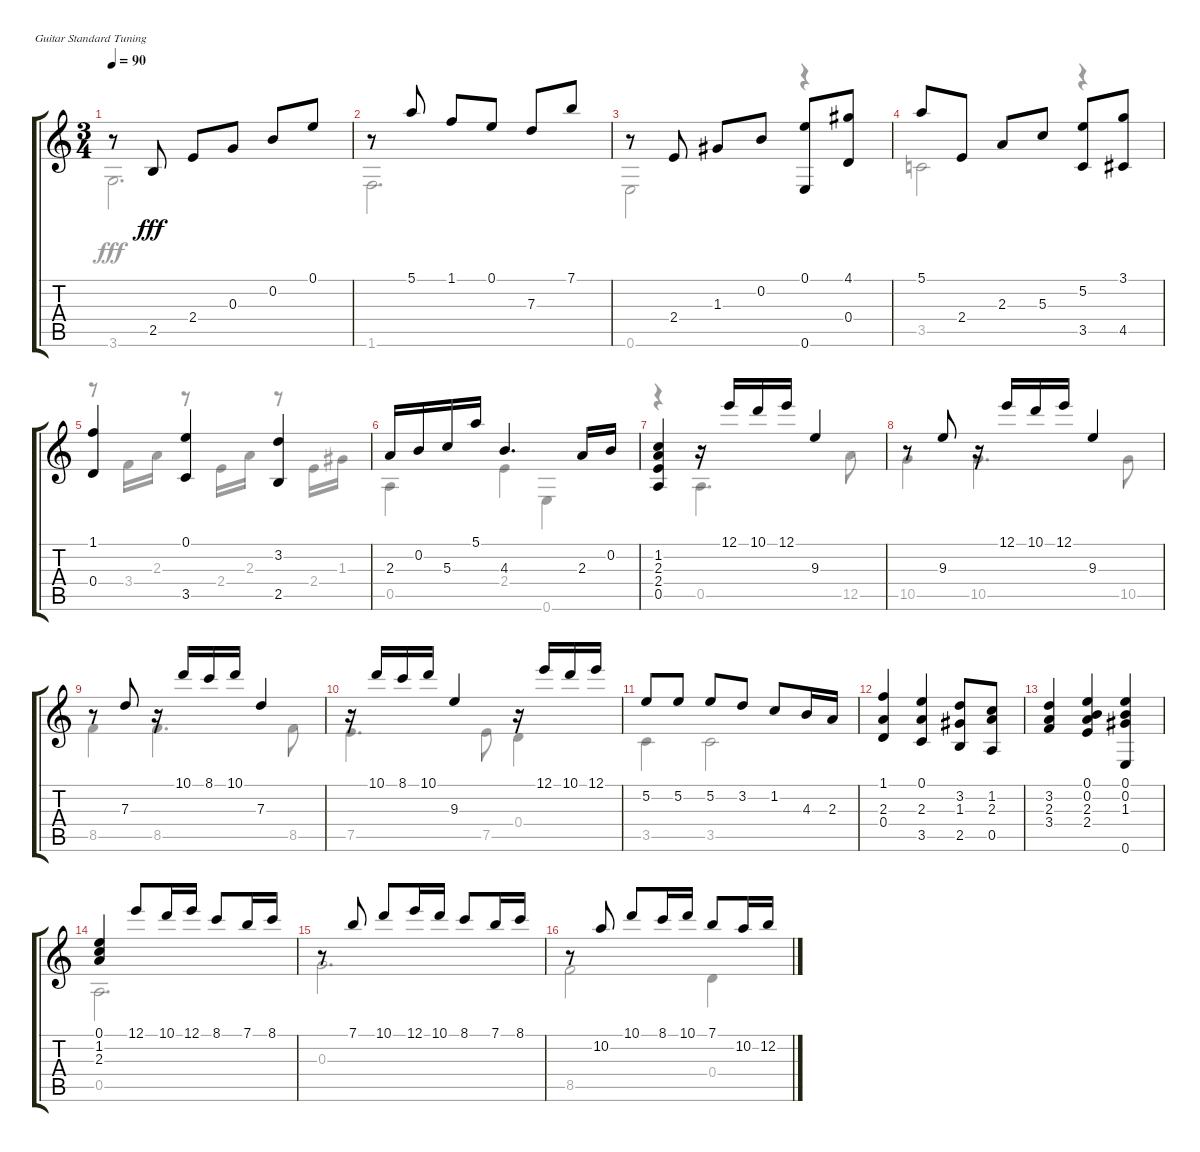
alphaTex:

\bracketExtendMode groupsimilarinstruments
\firstSystemTrackNameOrientation horizontal
\otherSystemsTrackNameOrientation horizontal
\track "" {instrument acousticguitarnylon}
\staff {score tabs}
\tuning (E4 B3 G3 D3 A2 E2)
\voice
\ts (3 4)
\tempo 90
\clef g2
\ks c
r.8{dy fff} 2.5.8 2.4.8 0.3.8 0.2.8 0.1.8 |
r.8 5.1.8 1.1.8 0.1.8 7.3.8 7.1.8 |
r.8 2.4.8 1.3.8 0.2.8 (0.1 0.6).8 (4.1 0.4).8 |
5.1.8 2.4.8 2.3.8 5.3.8 (5.2 3.5).8 (3.1 4.5).8 |
(1.1 0.4).4 (0.1 3.5).4 (3.2 2.5).4 |
2.3.16 0.2.16 5.3.16 5.1.16 4.3.4{d} 2.3.16 0.2.16 |
(1.2 2.3 2.4 0.5).4 r.16 12.1.16 10.1.16 12.1.16 9.3.4 |
r.8 9.3.8 r.16 12.1.16 10.1.16 12.1.16 9.3.4 |
r.8 7.3.8 r.16 10.1.16 8.1.16 10.1.16 7.3.4 |
r.16 10.1.16 8.1.16 10.1.16 9.3.4 r.16 12.1.16 10.1.16 12.1.16 |
5.2.8 5.2.8 5.2.8 3.2.8 1.2.8 4.3.16 2.3.16 |
(1.1 2.3 0.4).4 (0.1 2.3 3.5).4 (3.2 1.3 2.5).8 (1.2 2.3 0.5).8 |
(3.2 2.3 3.4).4 (0.1 0.2 2.3 2.4).4 (0.1 0.2 1.3 0.6).4 |
(0.1 1.2 2.3).4 12.1.8 10.1.16 12.1.16 8.1.8 7.1.16 8.1.16 |
r.8 7.1.8 10.1.8 12.1.16 10.1.16 8.1.8 7.1.16 8.1.16 |
r.8 10.2.8 10.1.8 8.1.16 10.1.16 7.1.8 10.2.16 12.2.16
\voice
\clef g2
\ottava regular
\simile none
\ks c
3.6.2{d dy fff} |
1.6.2{d} |
0.6.2 r.4 |
3.5.2 r.4 |
r.8 3.4.16 2.3.16 r.8 2.4.16 2.3.16 r.8 2.4.16 1.3.16 |
0.5.4 2.4.4 0.6.4 |
r.4 0.5.4{d} 12.5.8 |
10.5.4 10.5.4{d} 10.5.8 |
8.5.4 8.5.4{d} 8.5.8 |
7.5.4{d} 7.5.8 0.4.4 |
3.5.4 3.5.2 |
|
|
0.5.2{d} |
0.3.2{d} |
8.5.2 0.4.4
